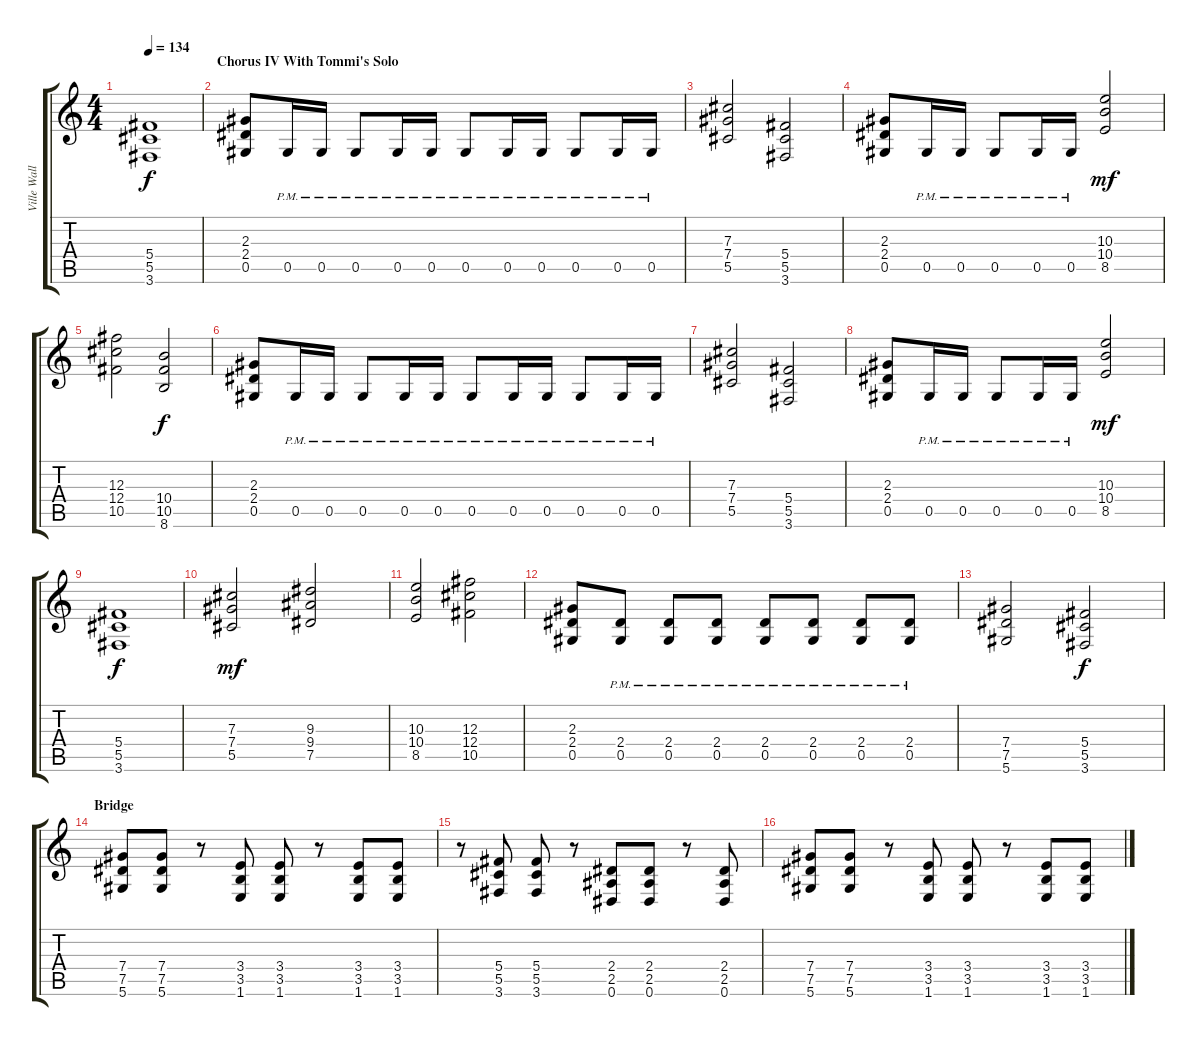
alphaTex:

\track ("Ville Wallenius - Guitar II" "Ville Wall") {instrument distortionguitar}
\staff {score tabs}
\tuning (Eb4 Bb3 Gb3 Db3 Ab2 Eb2) {hide}
\ts (4 4)
\tempo 134
\clef g2
\ks c
(5.4{t} 5.5{t} 3.6{t}).1{dy f} |
\section ("" "Chorus IV With Tommi's Solo")
(2.3 2.4 0.5).8 0.5{pm}.16 0.5{pm}.16 0.5{pm}.8 0.5{pm}.16 0.5{pm}.16 0.5{pm}.8 0.5{pm}.16 0.5{pm}.16 0.5{pm}.8 0.5{pm}.16 0.5{pm}.16 |
(7.3 7.4 5.5).2 (5.4 5.5 3.6).2 |
(2.3 2.4 0.5).8 0.5{pm}.16 0.5{pm}.16 0.5{pm}.8 0.5{pm}.16 0.5{pm}.16 (10.3 10.4 8.5).2{dy mf} |
(12.3 12.4 10.5).2 (10.4 10.5 8.6).2{dy f} |
(2.3 2.4 0.5).8 0.5{pm}.16 0.5{pm}.16 0.5{pm}.8 0.5{pm}.16 0.5{pm}.16 0.5{pm}.8 0.5{pm}.16 0.5{pm}.16 0.5{pm}.8 0.5{pm}.16 0.5{pm}.16 |
(7.3 7.4 5.5).2 (5.4 5.5 3.6).2 |
(2.3 2.4 0.5).8 0.5{pm}.16 0.5{pm}.16 0.5{pm}.8 0.5{pm}.16 0.5{pm}.16 (10.3 10.4 8.5).2{dy mf} |
(5.4 5.5 3.6).1{dy f} |
(7.3 7.4 5.5).2{dy mf} (9.3 9.4 7.5).2 |
(10.3 10.4 8.5).2 (12.3 12.4 10.5).2 |
(2.3 2.4 0.5).8 (2.4{pm} 0.5{pm}).8 (2.4{pm} 0.5{pm}).8 (2.4{pm} 0.5{pm}).8 (2.4{pm} 0.5{pm}).8 (2.4{pm} 0.5{pm}).8 (2.4{pm} 0.5{pm}).8 (2.4{pm} 0.5{pm}).8 |
(7.4 7.5 5.6).2 (5.4 5.5 3.6).2{dy f} |
\section ("" "Bridge")
(7.4 7.5 5.6).8 (7.4 7.5 5.6).8 r.8 (3.4 3.5 1.6).8 (3.4 3.5 1.6).8 r.8 (3.4 3.5 1.6).8 (3.4 3.5 1.6).8 |
r.8 (5.4 5.5 3.6).8 (5.4 5.5 3.6).8 r.8 (2.4 2.5 0.6).8 (2.4 2.5 0.6).8 r.8 (2.4 2.5 0.6).8 |
(7.4 7.5 5.6).8 (7.4 7.5 5.6).8 r.8 (3.4 3.5 1.6).8 (3.4 3.5 1.6).8 r.8 (3.4 3.5 1.6).8 (3.4 3.5 1.6).8
